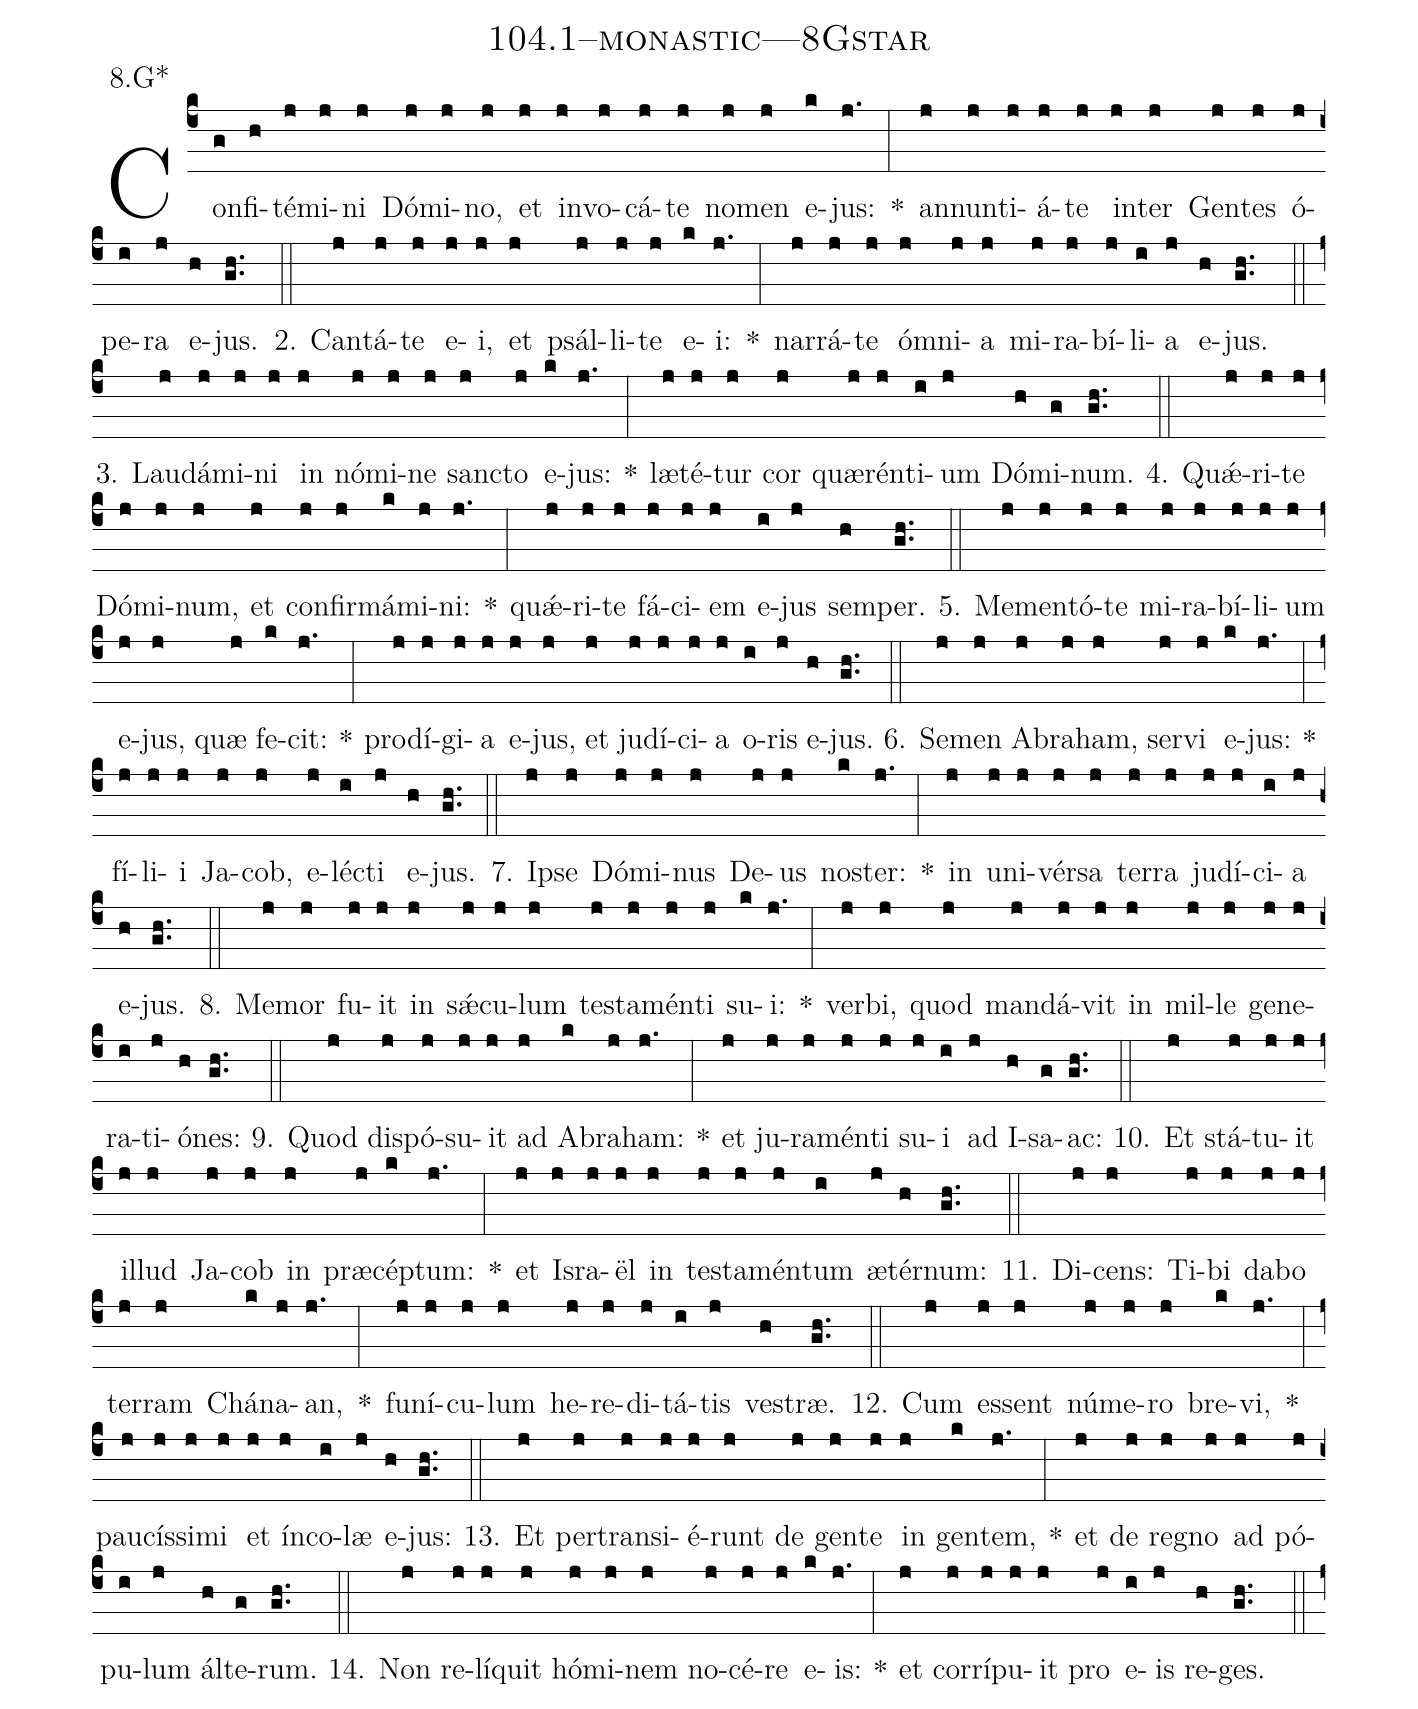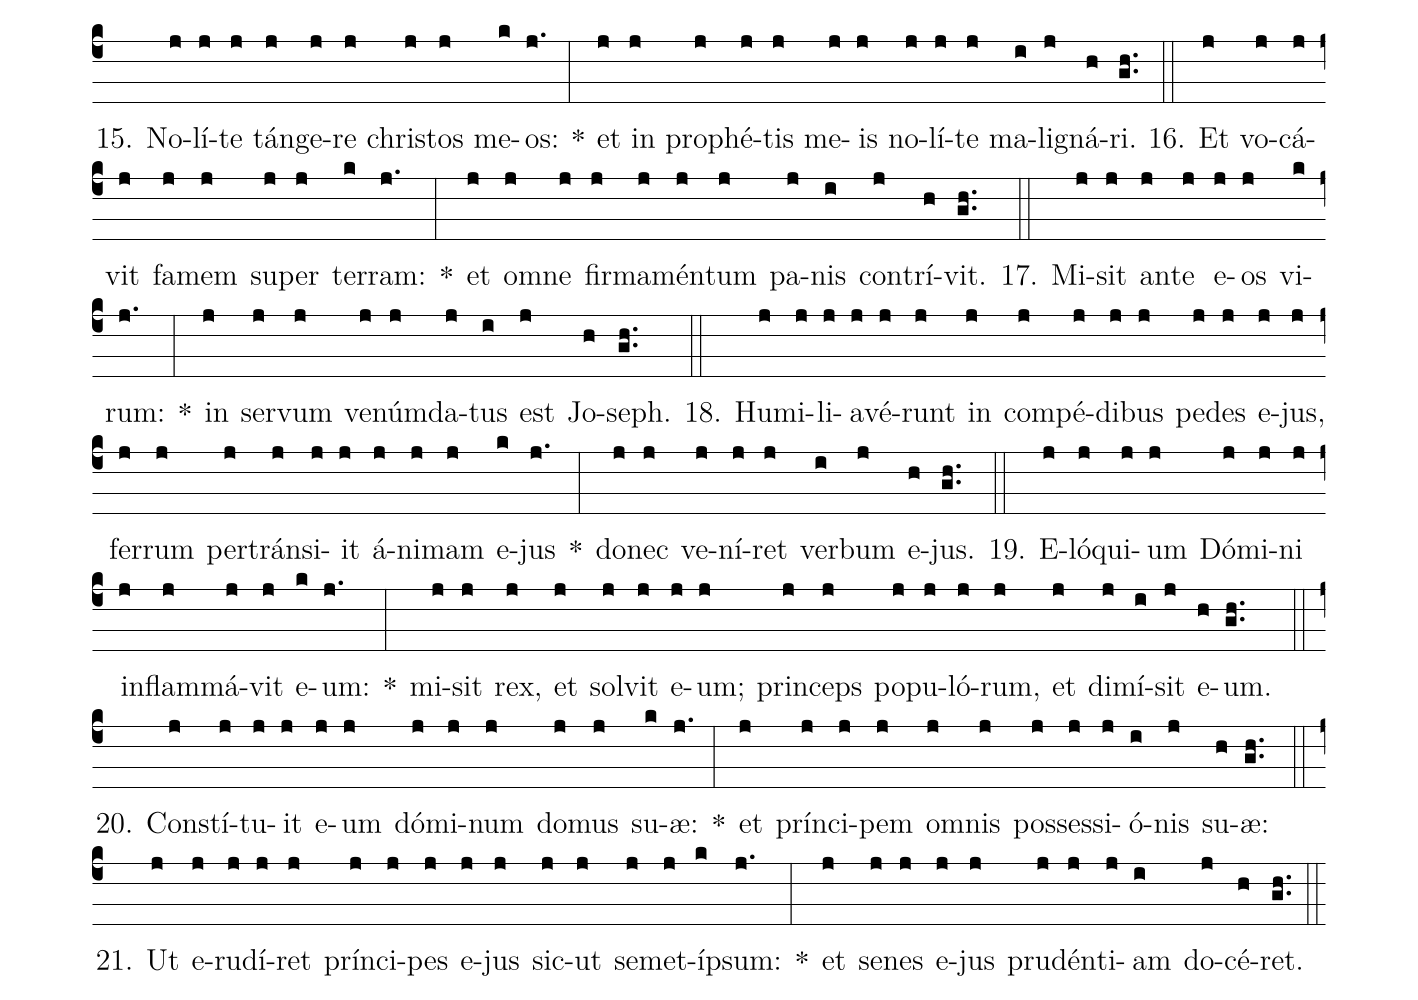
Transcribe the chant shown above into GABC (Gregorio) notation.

name: 104.1--monastic---8Gstar;
annotation: 8.G*;
%%
(c4)Con(g)fi(h)té(j)mi(j)ni(j) Dó(j)mi(j)no,(j) et(j) in(j)vo(j)cá(j)te(j) no(j)men(j) e(k)jus:(j.) *(:) an(j)nun(j)ti(j)á(j)te(j) in(j)ter(j) Gen(j)tes(j) ó(j)pe(i)ra(j) e(h)jus.(gh..) (::)
2. Can(j)tá(j)te(j) e(j)i,(j) et(j) psál(j)li(j)te(j) e(k)i:(j.) *(:) nar(j)rá(j)te(j) óm(j)ni(j)a(j) mi(j)ra(j)bí(j)li(i)a(j) e(h)jus.(gh..) (::)
3. Lau(j)dá(j)mi(j)ni(j) in(j) nó(j)mi(j)ne(j) sanc(j)to(j) e(k)jus:(j.) *(:) læ(j)té(j)tur(j) cor(j) quæ(j)rén(j)ti(i)um(j) Dó(h)mi(g)num.(gh..) (::)
4. Quǽ(j)ri(j)te(j) Dó(j)mi(j)num,(j) et(j) con(j)fir(j)má(k)mi(j)ni:(j.) *(:) quǽ(j)ri(j)te(j) fá(j)ci(j)em(j) e(i)jus(j) sem(h)per.(gh..) (::)
5. Me(j)men(j)tó(j)te(j) mi(j)ra(j)bí(j)li(j)um(j) e(j)jus,(j) quæ(j) fe(k)cit:(j.) *(:) prod(j)í(j)gi(j)a(j) e(j)jus,(j) et(j) ju(j)dí(j)ci(j)a(j) o(i)ris(j) e(h)jus.(gh..) (::)
6. Se(j)men(j) A(j)bra(j)ham,(j) ser(j)vi(j) e(k)jus:(j.) *(:) fí(j)li(j)i(j) Ja(j)cob,(j) e(j)léc(i)ti(j) e(h)jus.(gh..) (::)
7. Ip(j)se(j) Dó(j)mi(j)nus(j) De(j)us(j) nos(k)ter:(j.) *(:) in(j) u(j)ni(j)vér(j)sa(j) ter(j)ra(j) ju(j)dí(j)ci(i)a(j) e(h)jus.(gh..) (::)
8. Me(j)mor(j) fu(j)it(j) in(j) sǽ(j)cu(j)lum(j) tes(j)ta(j)mén(j)ti(j) su(k)i:(j.) *(:) ver(j)bi,(j) quod(j) man(j)dá(j)vit(j) in(j) mil(j)le(j) ge(j)ne(j)ra(i)ti(j)ó(h)nes:(gh..) (::)
9. Quod(j) dis(j)pó(j)su(j)it(j) ad(j) A(k)bra(j)ham:(j.) *(:) et(j) ju(j)ra(j)mén(j)ti(j) su(j)i(i) ad(j) I(h)sa(g)ac:(gh..) (::)
10. Et(j) stá(j)tu(j)it(j) il(j)lud(j) Ja(j)cob(j) in(j) præ(j)cép(k)tum:(j.) *(:) et(j) Is(j)ra(j)ël(j) in(j) tes(j)ta(j)mén(j)tum(i) æ(j)tér(h)num:(gh..) (::)
11. Di(j)cens:(j) Ti(j)bi(j) da(j)bo(j) ter(j)ram(j) Chá(k)na(j)an,(j.) *(:) fu(j)ní(j)cu(j)lum(j) he(j)re(j)di(j)tá(i)tis(j) ves(h)træ.(gh..) (::)
12. Cum(j) es(j)sent(j) nú(j)me(j)ro(j) bre(k)vi,(j.) *(:) pau(j)cís(j)si(j)mi(j) et(j) ín(j)co(i)læ(j) e(h)jus:(gh..) (::)
13. Et(j) per(j)trans(j)i(j)é(j)runt(j) de(j) gen(j)te(j) in(j) gen(k)tem,(j.) *(:) et(j) de(j) re(j)gno(j) ad(j) pó(j)pu(i)lum(j) ál(h)te(g)rum.(gh..) (::)
14. Non(j) re(j)lí(j)quit(j) hó(j)mi(j)nem(j) no(j)cé(j)re(j) e(k)is:(j.) *(:) et(j) cor(j)rí(j)pu(j)it(j) pro(j) e(i)is(j) re(h)ges.(gh..) (::)
15. No(j)lí(j)te(j) tán(j)ge(j)re(j) chris(j)tos(j) me(k)os:(j.) *(:) et(j) in(j) pro(j)phé(j)tis(j) me(j)is(j) no(j)lí(j)te(j) ma(i)li(j)gná(h)ri.(gh..) (::)
16. Et(j) vo(j)cá(j)vit(j) fa(j)mem(j) su(j)per(j) ter(k)ram:(j.) *(:) et(j) om(j)ne(j) fir(j)ma(j)mén(j)tum(j) pa(j)nis(i) con(j)trí(h)vit.(gh..) (::)
17. Mi(j)sit(j) an(j)te(j) e(j)os(j) vi(k)rum:(j.) *(:) in(j) ser(j)vum(j) ve(j)núm(j)da(j)tus(i) est(j) Jo(h)seph.(gh..) (::)
18. Hu(j)mi(j)li(j)a(j)vé(j)runt(j) in(j) com(j)pé(j)di(j)bus(j) pe(j)des(j) e(j)jus,(j) fer(j)rum(j) per(j)tráns(j)i(j)it(j) á(j)ni(j)mam(j) e(k)jus(j.) *(:) do(j)nec(j) ve(j)ní(j)ret(j) ver(i)bum(j) e(h)jus.(gh..) (::)
19. E(j)ló(j)qui(j)um(j) Dó(j)mi(j)ni(j) in(j)flam(j)má(j)vit(j) e(k)um:(j.) *(:) mi(j)sit(j) rex,(j) et(j) sol(j)vit(j) e(j)um;(j) prin(j)ceps(j) po(j)pu(j)ló(j)rum,(j) et(j) di(j)mí(i)sit(j) e(h)um.(gh..) (::)
20. Con(j)stí(j)tu(j)it(j) e(j)um(j) dó(j)mi(j)num(j) do(j)mus(j) su(k)æ:(j.) *(:) et(j) prín(j)ci(j)pem(j) om(j)nis(j) pos(j)ses(j)si(j)ó(i)nis(j) su(h)æ:(gh..) (::)
21. Ut(j) e(j)ru(j)dí(j)ret(j) prín(j)ci(j)pes(j) e(j)jus(j) sic(j)ut(j) se(j)met(j)íp(k)sum:(j.) *(:) et(j) se(j)nes(j) e(j)jus(j) pru(j)dén(j)ti(j)am(i) do(j)cé(h)ret.(gh..) (::)
